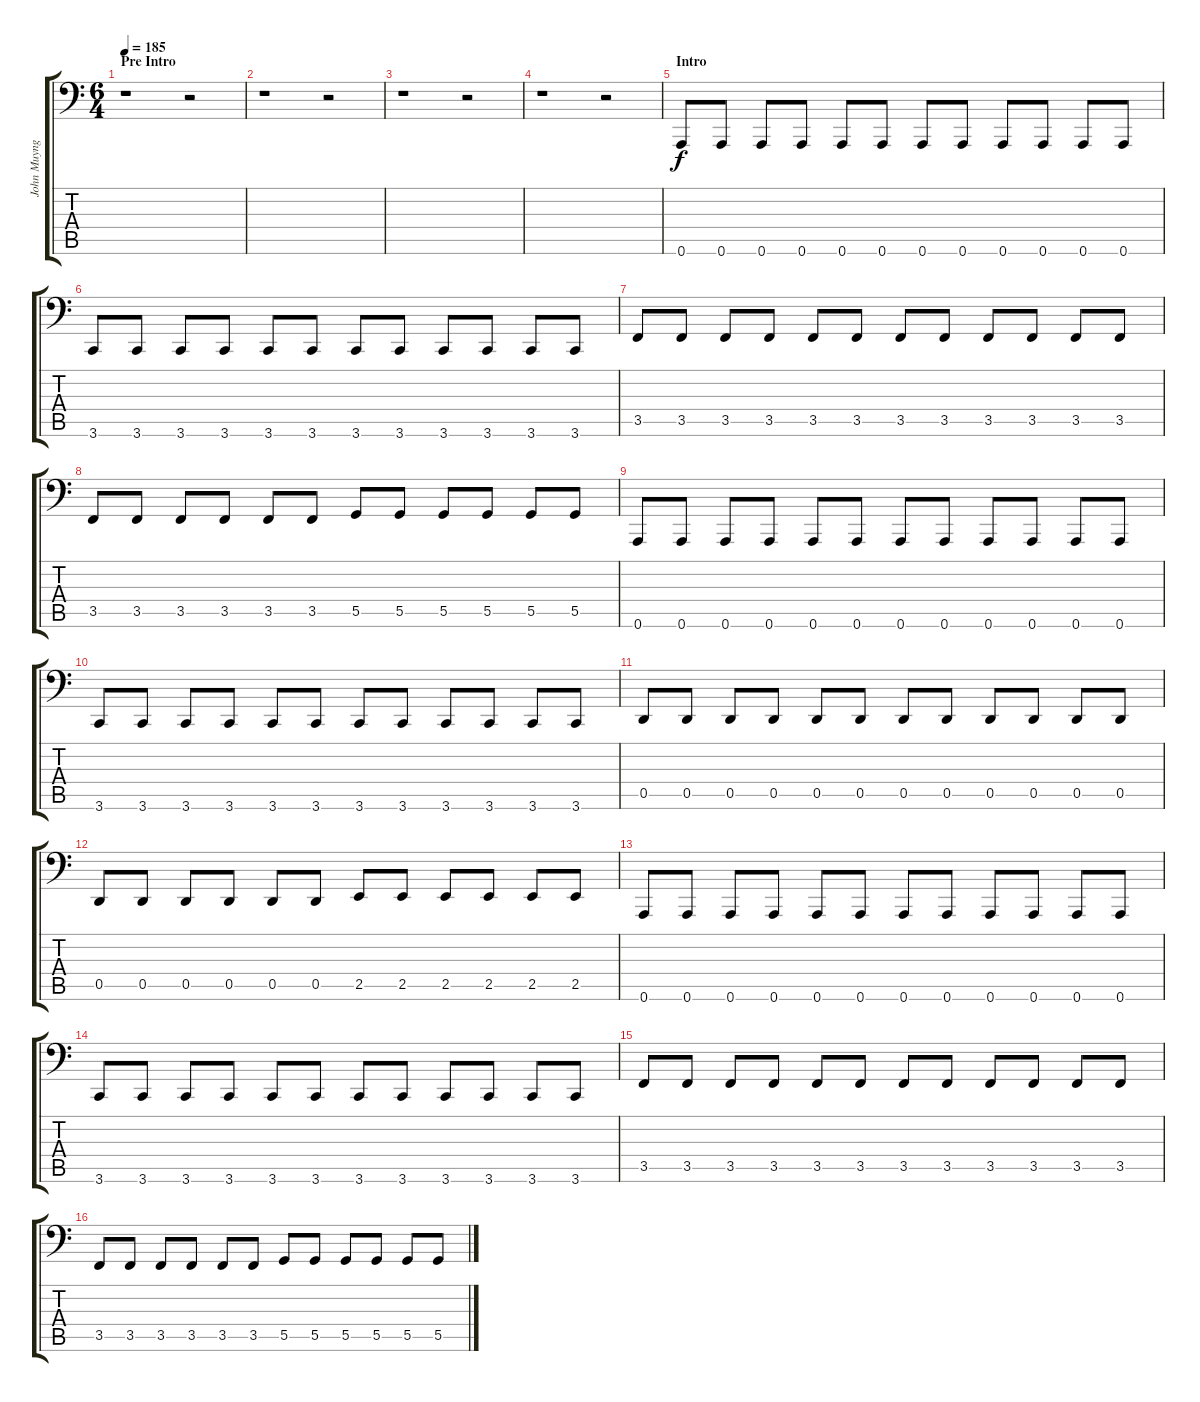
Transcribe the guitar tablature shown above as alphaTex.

\track ("John Muyng" "John Muyng") {instrument electricbassfinger}
\staff {score tabs}
\tuning (Bb2 F2 C2 G1 D1 A0) {hide}
\ts (6 4)
\section ("" "Pre Intro ")
\tempo 185
\clef f4
\ks c
r.1{dy f instrument electricbassfinger} r.2 |
r.1 r.2 |
r.1 r.2 |
r.1 r.2 |
\section ("" "Intro")
0.6.8 0.6.8 0.6.8 0.6.8 0.6.8 0.6.8 0.6.8 0.6.8 0.6.8 0.6.8 0.6.8 0.6.8 |
3.6.8 3.6.8 3.6.8 3.6.8 3.6.8 3.6.8 3.6.8 3.6.8 3.6.8 3.6.8 3.6.8 3.6.8 |
3.5.8 3.5.8 3.5.8 3.5.8 3.5.8 3.5.8 3.5.8 3.5.8 3.5.8 3.5.8 3.5.8 3.5.8 |
3.5.8 3.5.8 3.5.8 3.5.8 3.5.8 3.5.8 5.5.8 5.5.8 5.5.8 5.5.8 5.5.8 5.5.8 |
0.6.8 0.6.8 0.6.8 0.6.8 0.6.8 0.6.8 0.6.8 0.6.8 0.6.8 0.6.8 0.6.8 0.6.8 |
3.6.8 3.6.8 3.6.8 3.6.8 3.6.8 3.6.8 3.6.8 3.6.8 3.6.8 3.6.8 3.6.8 3.6.8 |
0.5.8 0.5.8 0.5.8 0.5.8 0.5.8 0.5.8 0.5.8 0.5.8 0.5.8 0.5.8 0.5.8 0.5.8 |
0.5.8 0.5.8 0.5.8 0.5.8 0.5.8 0.5.8 2.5.8 2.5.8 2.5.8 2.5.8 2.5.8 2.5.8 |
0.6.8 0.6.8 0.6.8 0.6.8 0.6.8 0.6.8 0.6.8 0.6.8 0.6.8 0.6.8 0.6.8 0.6.8 |
3.6.8 3.6.8 3.6.8 3.6.8 3.6.8 3.6.8 3.6.8 3.6.8 3.6.8 3.6.8 3.6.8 3.6.8 |
3.5.8 3.5.8 3.5.8 3.5.8 3.5.8 3.5.8 3.5.8 3.5.8 3.5.8 3.5.8 3.5.8 3.5.8 |
3.5.8 3.5.8 3.5.8 3.5.8 3.5.8 3.5.8 5.5.8 5.5.8 5.5.8 5.5.8 5.5.8 5.5.8
